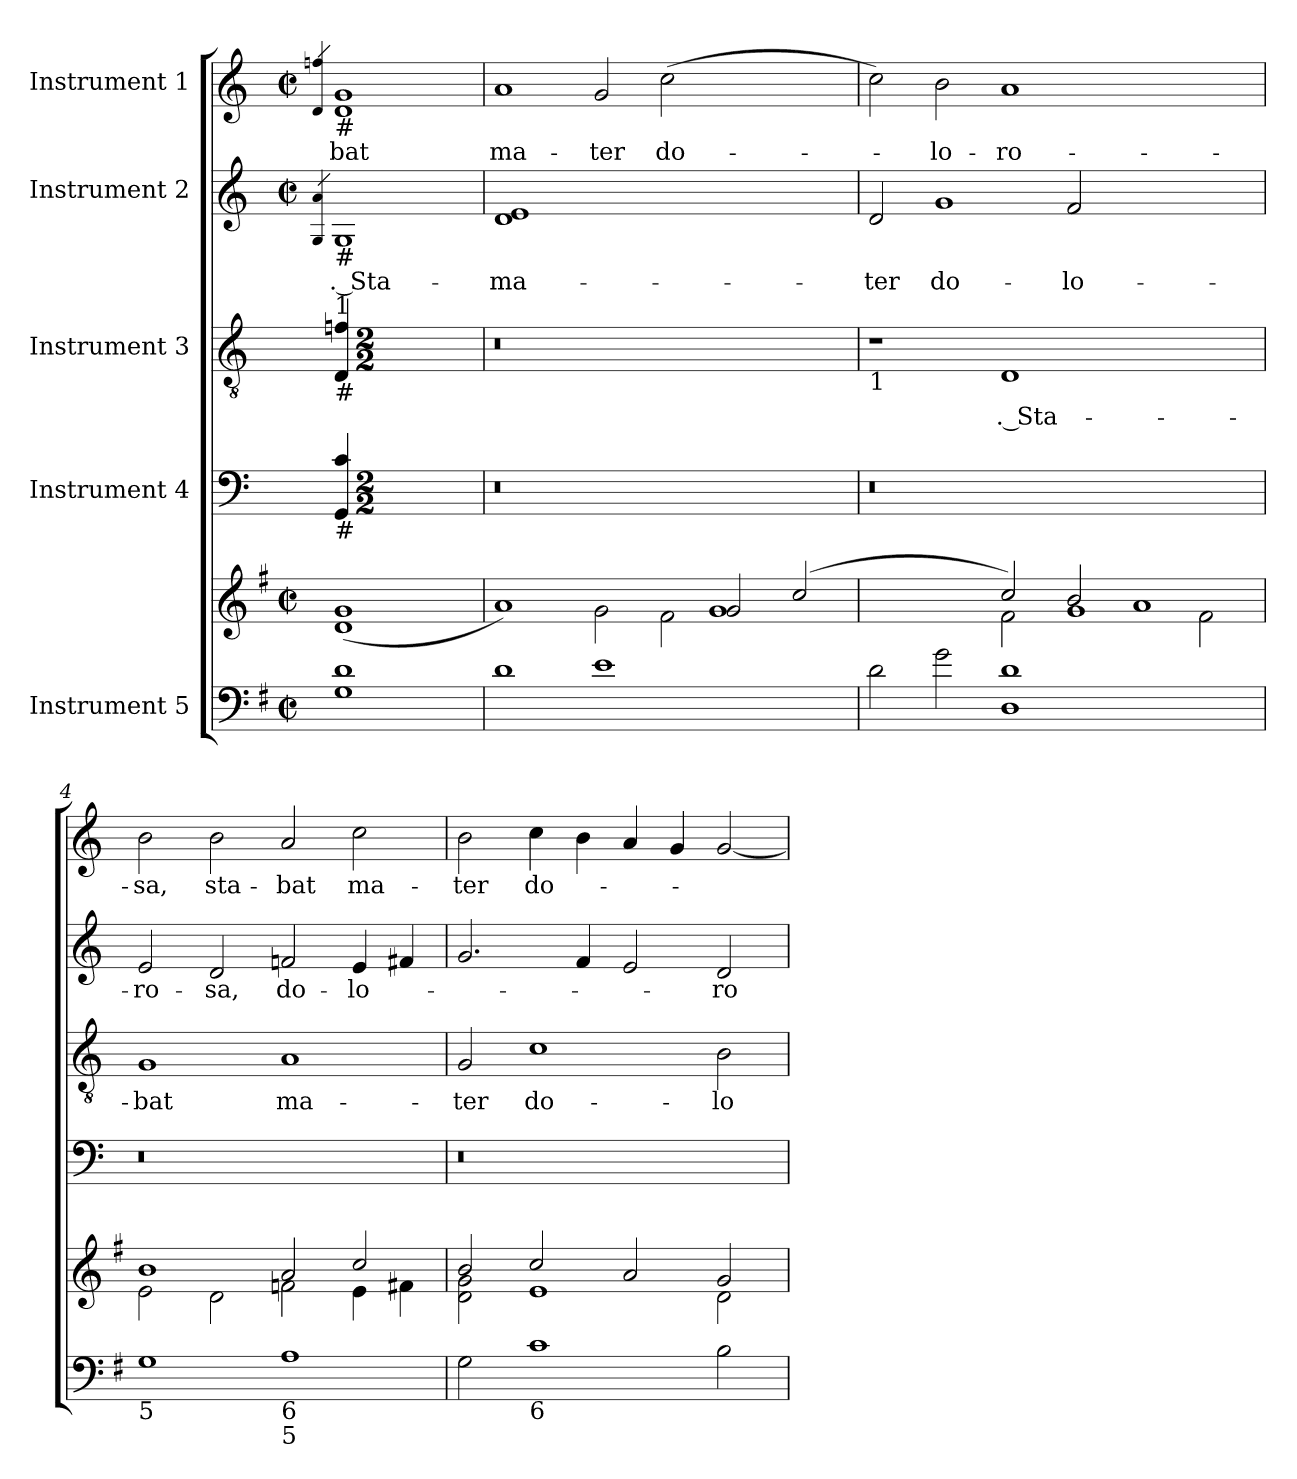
**kern	**kern	**kern	**kern	**text	**kern	**text	**kern	**text
*part5	*part5	*part4	*part3	*part3	*part2	*part2	*part1	*part1
*staff6	*staff5	*staff4	*staff3	*staff3	*staff2	*staff2	*staff1	*staff1
*I"Instrument 5	*	*I"Instrument 4	*I"Instrument 3	*	*I"Instrument 2	*	*I"Instrument 1	*
!!LO:PB:g=z
*stria5	*stria5	*stria5	*stria5	*	*stria5	*	*stria5	*
*clefF4	*clefG2	*clefF4	*clefGv2	*	*clefG2	*	*clefG2	*
*ITrd-3c-5	*ITrd-3c-5	*	*	*	*	*	*	*
*k[]	*k[]	*	*	*	*	*	*	*
*C:	*C:	*	*	*	*	*	*	*
*M2/2	*M2/2	*	*	*	*M2/2	*	*M2/2	*
*met(c|)	*met(c|)	*	*	*	*met(c|)	*	*met(c|)	*
=1	=1	=1	=1	=1	=1	=1	=1	=1
.	.	.	.	.	4qa/ 4qG/	.	4qffn/ 4qd/	.
!	!	!	!	!	!	!	!LO:TX:b:t=#	!
!	!	!	!	!	!LO:TX:b:t=#	!	!	!
!	!	!	!LO:TX:b:t=#	!	!	!	!	!
!	!	!	!LO:TX:a:t=1	!	!	!	!	!
!	!	!LO:TX:b:t=#	!	!	!	!	!	!
!	!	!	!	!	!	!LO:LY:b:rj	!	!LO:LY:b:cj
1g 1c	(<1g 1cc	4c/ 4GG/	4fn/ 4D/	.	1G	. Sta-	1d 1g	-bat
*	*	*M2/2	*M2/2	*	*	*	*	*
*	*	*met(c|)	*met(c|)	*	*	*	*	*
.	.	2.ryy	2.ryy	.	.	.	.	.
=2	=2	=2	=2	=2	=2	=2	=2	=2
*	*^	*	*	*	*	*	*	*
!	!	!	!	!	!	!	!LO:LY:b:cj	!	!LO:LY:b:cj
1g	1dd)	0ryy	0.r	0.r	.	1d 1e	ma-	1a	ma-
!	!	!	!	!	!	!	!	!	!LO:LY:b:cj
1a	2cc\	.	.	.	.	0ryy	.	2g/	-ter
!	!	!	!	!	!	!	!	!	!LO:LY:b:cj
.	2b\	.	.	.	.	.	.	(>2cc\	do-
1ryy	2cc/	1cc	.	.	.	.	.	1ryy	.
.	(>2ff/	.	.	.	.	.	.	.	.
=3	=3	=3	=3	=3	=3	=3	=3	=3	=3
*^	*	*	*	*	*	*	*	*	*
!	!	!	!	!	!LO:TX:b:t=1	!	!	!	!	!
!	!	!	!	!	!	!	!	!LO:LY:b:cj	!	!
1ryy	2g\	1ryy	1ryy	0.r	1r	.	2d/	-ter	2cc\)	.
!	!	!	!	!	!	!	!	!LO:LY:b:cj	!	!LO:LY:b:cj
.	2cc\	.	.	.	.	.	1g	do-	2b\	-lo-
!	!	!	!	!	!	!LO:LY:b:rj	!	!	!	!LO:LY:b:cj
1g	1G<	2ff/)	2b\	.	1D	. Sta-	.	.	1a	-ro-
!	!	!	!	!	!	!	!	!LO:LY:b:cj	!	!
.	.	2ee/	1cc	.	.	.	2f/	-lo-	.	.
1ryy	1ryy	1dd	.	.	1ryy	.	1ryy	.	1ryy	.
.	.	.	2b\	.	.	.	.	.	.	.
*v	*v	*	*	*	*	*	*	*	*	*
=4	=4	=4	=4	=4	=4	=4	=4	=4	=4
!LO:TX:b:t=5	!	!	!	!	!	!	!	!	!
!	!	!	!	!	!LO:LY:b:cj	!	!LO:LY:b:cj	!	!LO:LY:b:cj
1c	2a\	1ee	0r	1G	-bat	2e/	-ro-	2b\	-sa,
!	!	!	!	!	!	!	!LO:LY:b:cj	!	!LO:LY:b:cj
.	2g\	.	.	.	.	2d/	-sa,	2b\	sta-
!LO:TX:b:t=6	!	!	!	!	!	!	!	!	!
!LO:TX:b:t=5	!	!	!	!	!	!	!	!	!
!	!	!	!	!	!LO:LY:b:cj	!	!LO:LY:b:cj	!	!LO:LY:b:cj
1d	2b-X\	2dd/	.	1A	ma-	2fn/	do-	2a/	-bat
!	!	!	!	!	!	!	!LO:LY:b:cj	!	!LO:LY:b:cj
.	4a\	2ff/	.	.	.	4e/	-lo-	2cc\	ma-
.	4bn\	.	.	.	.	4f#X/	.	.	.
=5	=5	=5	=5	=5	=5	=5	=5	=5	=5
!	!	!	!	!	!LO:LY:b:cj	!	!	!	!LO:LY:b:cj
2c\	2g\ 2cc\	2ee/	0r	2G/	-ter	2.g/	.	2b\	-ter
!LO:TX:b:t=6	!	!	!	!	!	!	!	!	!
!	!	!	!	!	!LO:LY:b:cj	!	!	!	!LO:LY:b:cj
1f	2ff/	1a	.	1c	do-	.	.	4cc\	do-
.	.	.	.	.	.	4f/	.	4b\	.
.	2dd/	.	.	.	.	2e/	.	4a/	.
.	.	.	.	.	.	.	.	4g>/	.
!	!	!	!	!	!LO:LY:b:cj	!	!LO:LY:b:cj	!	!
2e<\	2cc/	2g\	.	2B\	-lo-	2d/	-ro-	[>2g/	.
*	*v	*v	*	*	*	*	*	*	*
=	=	=	=	=	=	=	=	=
*-	*-	*-	*-	*-	*-	*-	*-	*-
